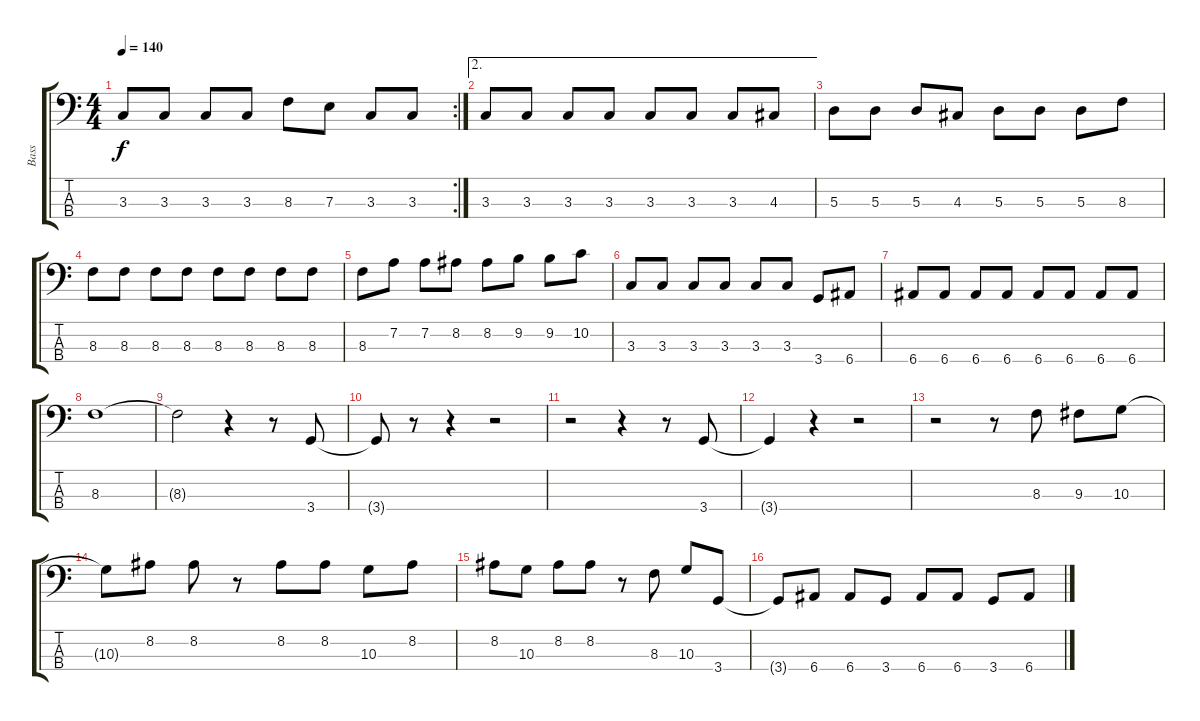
\track ("Bass" "Bass") {instrument electricbassfinger}
\staff {score tabs}
\tuning (G2 D2 A1 E1) {hide}
\rc 2
\ts (4 4)
\tempo 140
\clef f4
\ks c
3.3.8{dy f} 3.3.8 3.3.8 3.3.8 8.3.8 7.3.8 3.3.8 3.3.8 |
\ae 2
3.3.8 3.3.8 3.3.8 3.3.8 3.3.8 3.3.8 3.3.8 4.3.8 |
5.3.8 5.3.8 5.3.8 4.3.8 5.3.8 5.3.8 5.3.8 8.3.8 |
8.3.8 8.3.8 8.3.8 8.3.8 8.3.8 8.3.8 8.3.8 8.3.8 |
8.3.8 7.2.8 7.2.8 8.2.8 8.2.8 9.2.8 9.2.8 10.2.8 |
3.3.8 3.3.8 3.3.8 3.3.8 3.3.8 3.3.8 3.4.8 6.4.8 |
6.4.8 6.4.8 6.4.8 6.4.8 6.4.8 6.4.8 6.4.8 6.4.8 |
8.3.1 |
8.3{t}.2 r.4 r.8 3.4.8 |
3.4{t}.8 r.8 r.4 r.2 |
r.2 r.4 r.8 3.4.8 |
3.4{t}.4 r.4 r.2 |
r.2 r.8 8.3.8 9.3.8 10.3.8 |
10.3{t}.8 8.2.8 8.2.8 r.8 8.2.8 8.2.8 10.3.8 8.2.8 |
8.2.8 10.3.8 8.2.8 8.2.8 r.8 8.3.8 10.3.8 3.4.8 |
3.4{t}.8 6.4.8 6.4.8 3.4.8 6.4.8 6.4.8 3.4.8 6.4.8
